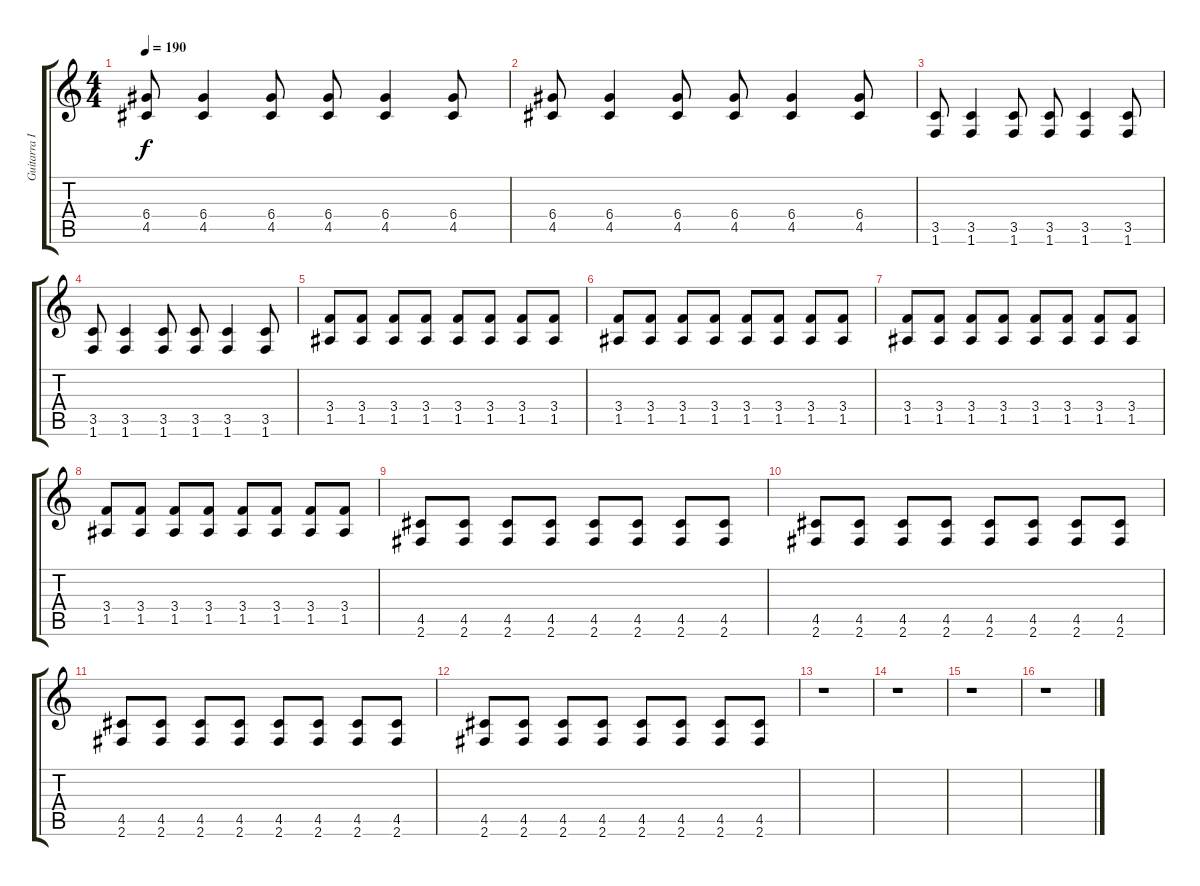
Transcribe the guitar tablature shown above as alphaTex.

\track ("Guitarra II" "Guitarra I") {instrument distortionguitar}
\staff {score tabs}
\tuning (E4 B3 G3 D3 A2 E2) {hide}
\ts (4 4)
\tempo 190
\clef g2
\ks c
(6.4 4.5).8{dy f} (6.4 4.5).4 (6.4 4.5).8 (6.4 4.5).8 (6.4 4.5).4 (6.4 4.5).8 |
(6.4 4.5).8 (6.4 4.5).4 (6.4 4.5).8 (6.4 4.5).8 (6.4 4.5).4 (6.4 4.5).8 |
(3.5 1.6).8 (3.5 1.6).4 (3.5 1.6).8 (3.5 1.6).8 (3.5 1.6).4 (3.5 1.6).8 |
(3.5 1.6).8 (3.5 1.6).4 (3.5 1.6).8 (3.5 1.6).8 (3.5 1.6).4 (3.5 1.6).8 |
(3.4 1.5).8 (3.4 1.5).8 (3.4 1.5).8 (3.4 1.5).8 (3.4 1.5).8 (3.4 1.5).8 (3.4 1.5).8 (3.4 1.5).8 |
(3.4 1.5).8 (3.4 1.5).8 (3.4 1.5).8 (3.4 1.5).8 (3.4 1.5).8 (3.4 1.5).8 (3.4 1.5).8 (3.4 1.5).8 |
(3.4 1.5).8 (3.4 1.5).8 (3.4 1.5).8 (3.4 1.5).8 (3.4 1.5).8 (3.4 1.5).8 (3.4 1.5).8 (3.4 1.5).8 |
(3.4 1.5).8 (3.4 1.5).8 (3.4 1.5).8 (3.4 1.5).8 (3.4 1.5).8 (3.4 1.5).8 (3.4 1.5).8 (3.4 1.5).8 |
(4.5 2.6).8 (4.5 2.6).8 (4.5 2.6).8 (4.5 2.6).8 (4.5 2.6).8 (4.5 2.6).8 (4.5 2.6).8 (4.5 2.6).8 |
(4.5 2.6).8 (4.5 2.6).8 (4.5 2.6).8 (4.5 2.6).8 (4.5 2.6).8 (4.5 2.6).8 (4.5 2.6).8 (4.5 2.6).8 |
(4.5 2.6).8 (4.5 2.6).8 (4.5 2.6).8 (4.5 2.6).8 (4.5 2.6).8 (4.5 2.6).8 (4.5 2.6).8 (4.5 2.6).8 |
(4.5 2.6).8 (4.5 2.6).8 (4.5 2.6).8 (4.5 2.6).8 (4.5 2.6).8 (4.5 2.6).8 (4.5 2.6).8 (4.5 2.6).8 |
r.1 |
r.1 |
r.1 |
r.1
